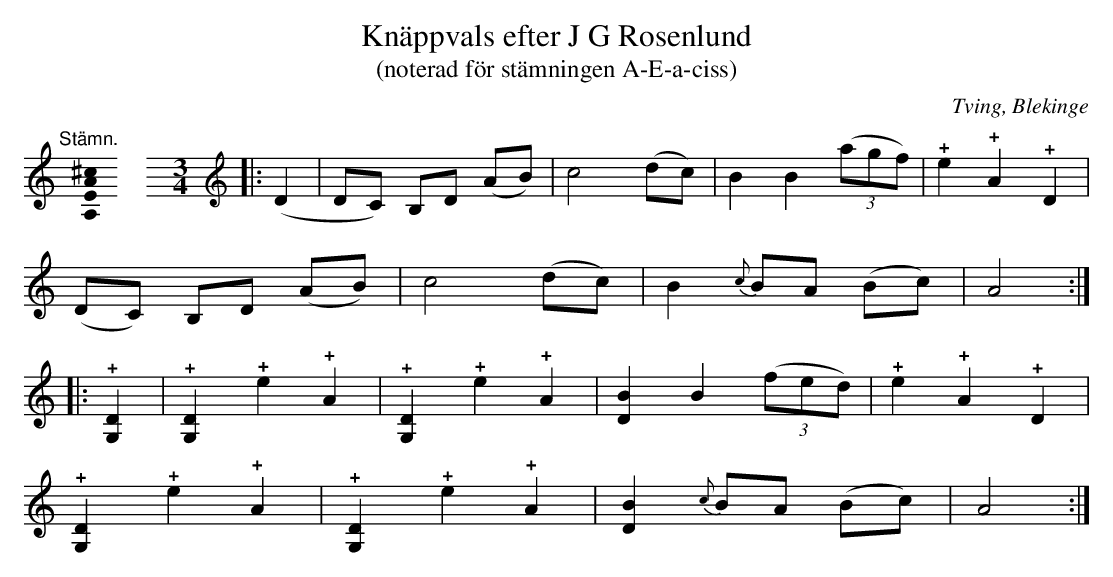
X:1
T:Knäppvals efter J G Rosenlund
T:(noterad för stämningen A-E-a-ciss)
O:Tving, Blekinge
L:1/4
U:o=+open+
M:none
K:A
K:C
"@-20,30 Stämn."[A,EA^c]0 \
[M:3/4]\
[K:C clef=treble]\
|: (D | D/C/) B,/D/ (A/B/) | c2 (d/c/) | B B ((3a/g/f/) | !+!e !+!A !+!D |
       (D/C/) B,/D/ (A/B/) | c2 (d/c/) | B {c}B/A/ (B/c/) | A2 :|
|: !+![G,D] | !+![G,D] !+!e !+!A | !+![G,D] !+!e !+!A | [DB] B ((3f/e/d/) | !+!e !+!A !+!D |
   !+![G,D] !+!e !+!A | !+![G,D] !+!e !+!A | [DB] {c}B/A/ (B/c/) | A2 :|
